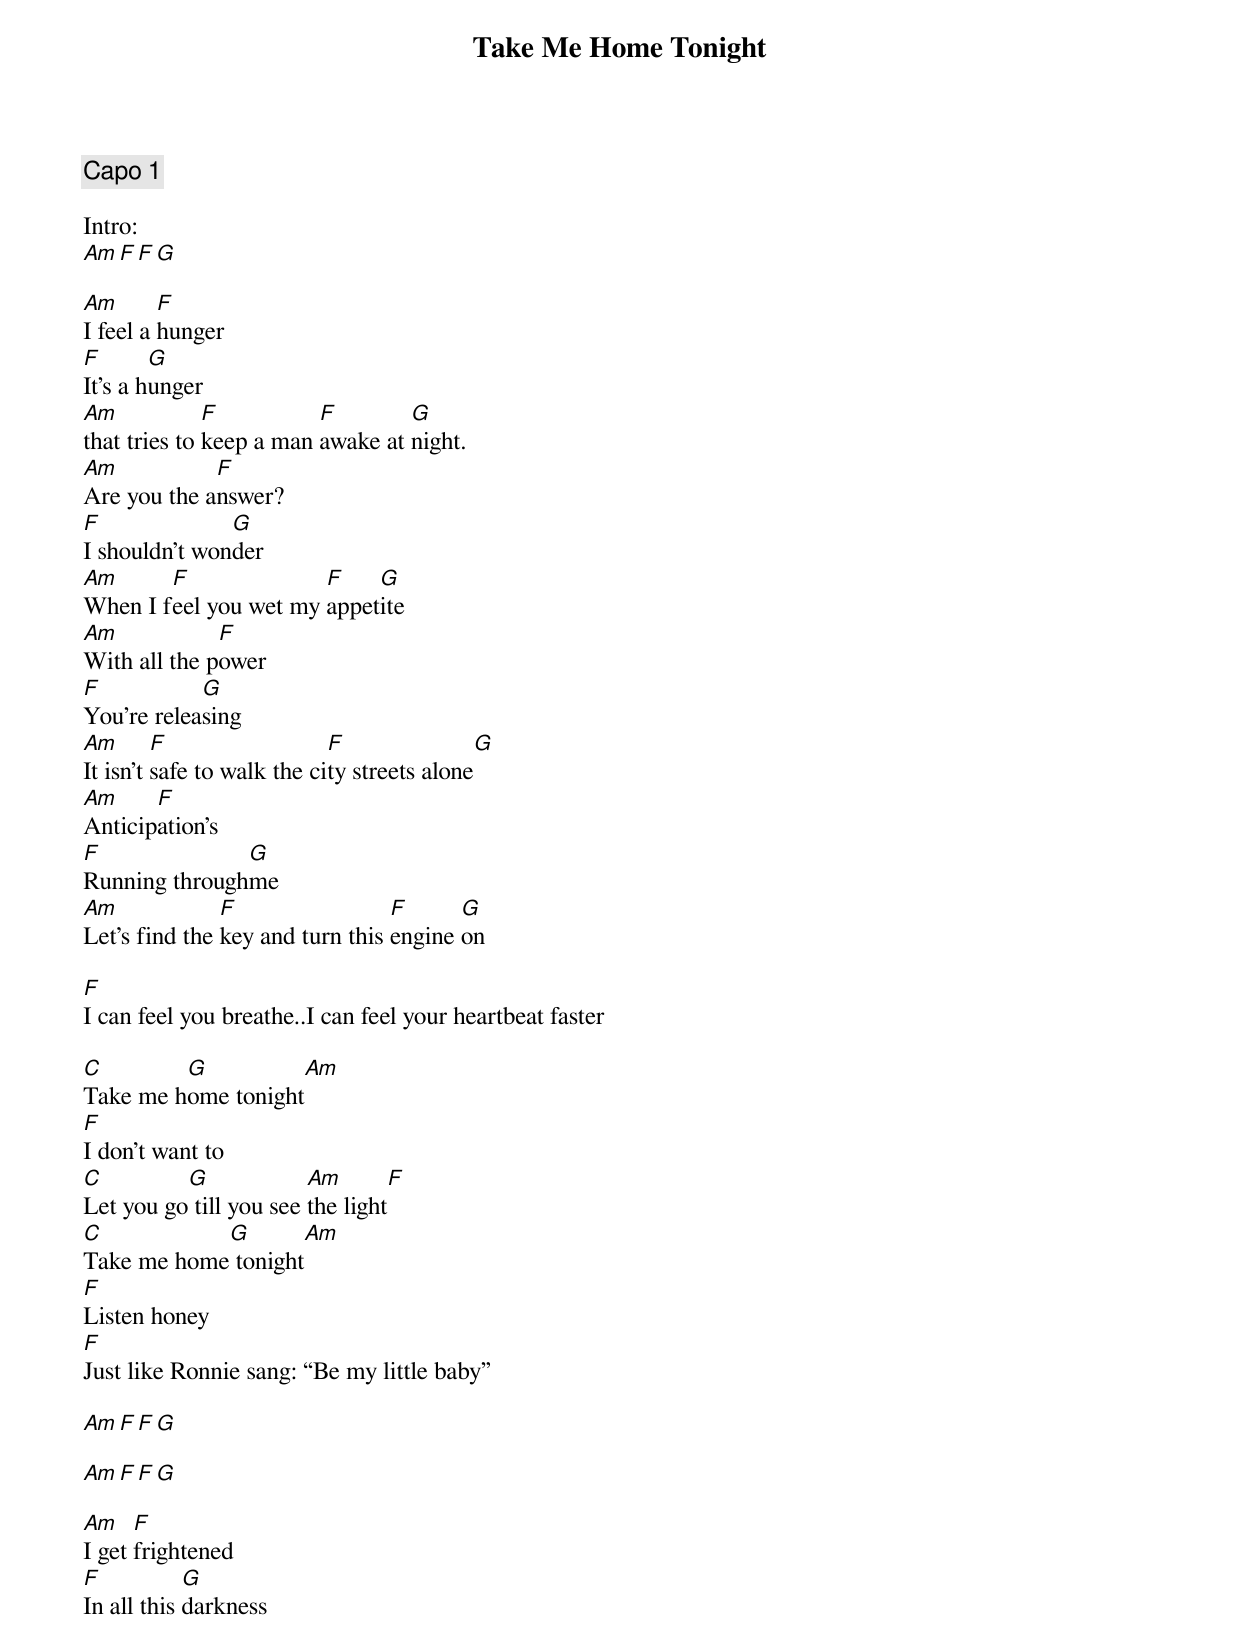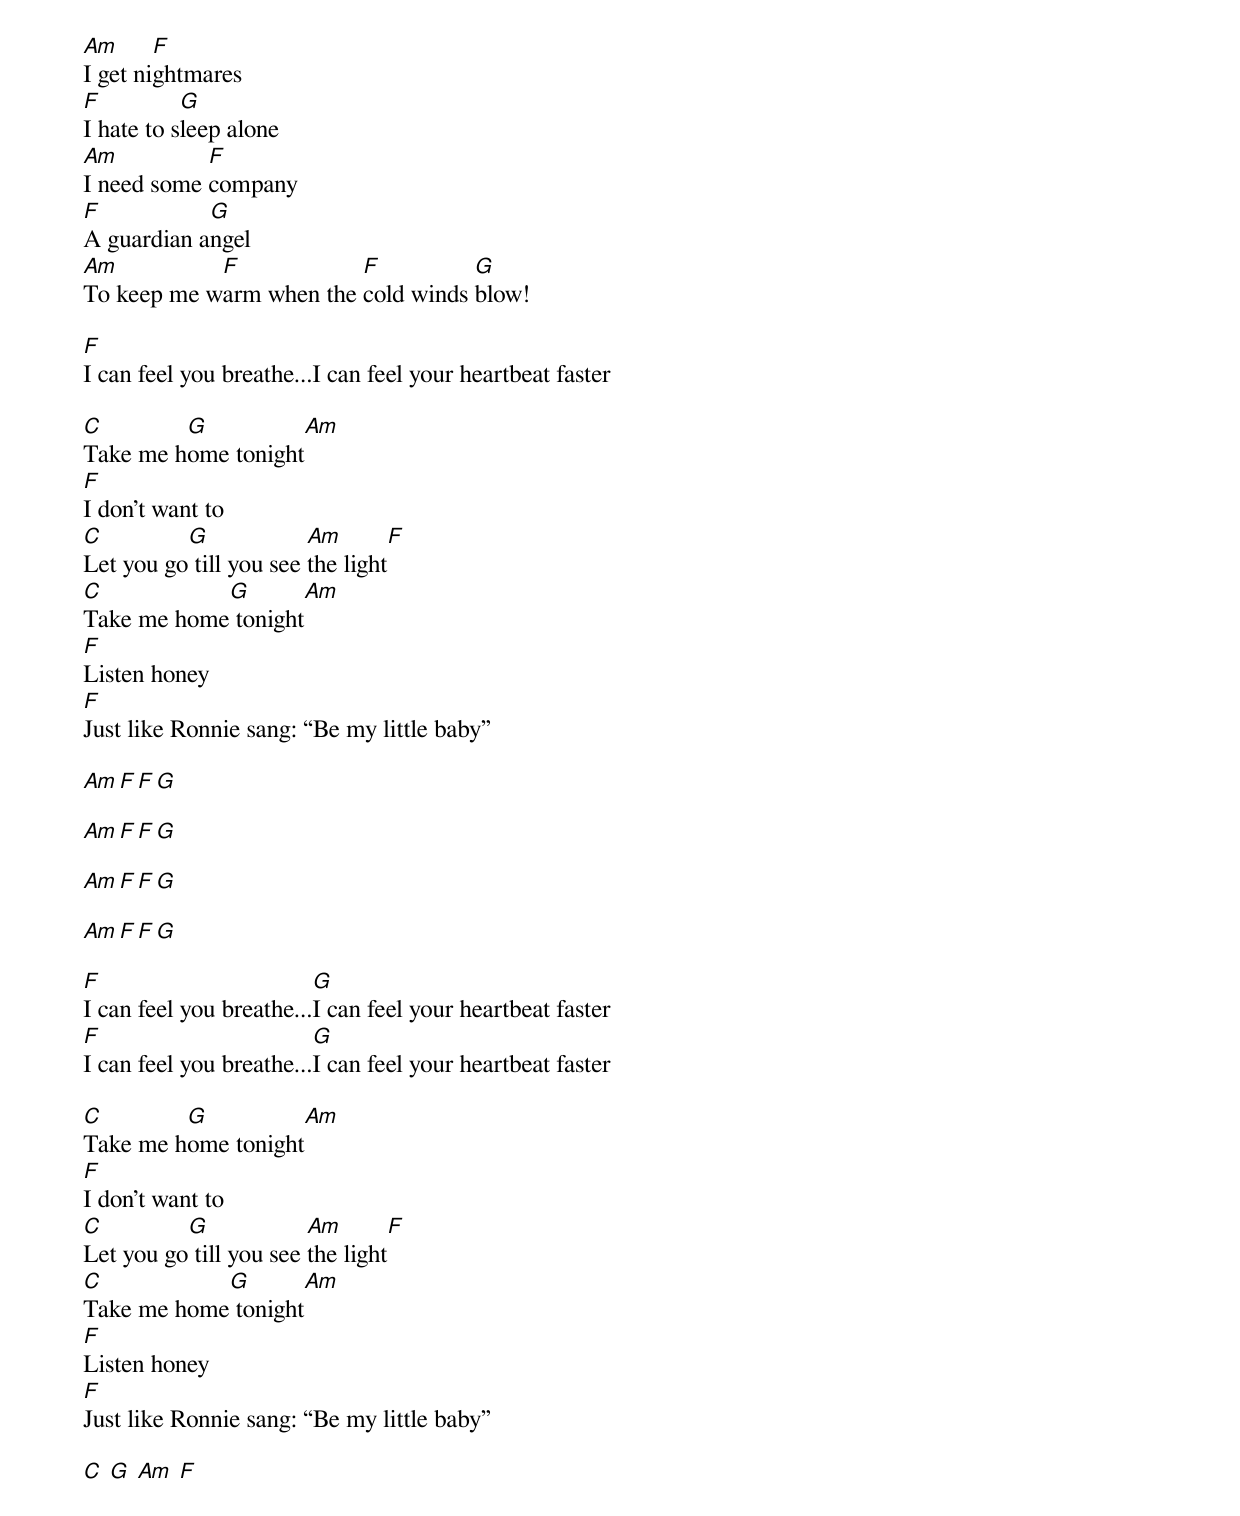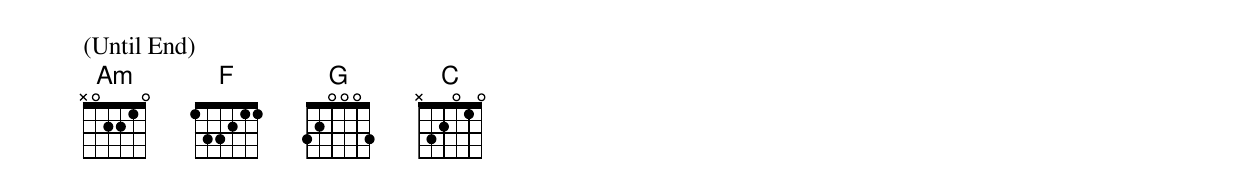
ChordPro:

{title:Take Me Home Tonight}
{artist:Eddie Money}
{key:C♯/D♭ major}
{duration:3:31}
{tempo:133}
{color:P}

{comment: Capo 1}

Intro:
[Am][F][F][G]

[Am]I feel a [F]hunger
[F]It's a h[G]unger
[Am]that tries to [F]keep a man [F]awake at [G]night.
[Am]Are you the a[F]nswer?
[F]I shouldn't won[G]der
[Am]When I f[F]eel you wet my [F]appet[G]ite
[Am]With all the p[F]ower
[F]You’re relea[G]sing
[Am]It isn't [F]safe to walk the ci[F]ty streets alone[G]
[Am]Anticip[F]ation’s
[F]Running through[G]me
[Am]Let's find the [F]key and turn this [F]engine [G]on

[F]I can feel you breathe..I can feel your heartbeat faster

[C]Take me h[G]ome tonight[Am]
[F]I don't want to
[C]Let you go[G] till you see [Am]the light[F]
[C]Take me home[G] tonight[Am]
[F]Listen honey
[F]Just like Ronnie sang: “Be my little baby”

[Am][F][F][G]

[Am][F][F][G]

[Am]I get [F]frightened
[F]In all this [G]darkness
[Am]I get ni[F]ghtmares
[F]I hate to s[G]leep alone
[Am]I need some [F]company
[F]A guardian a[G]ngel
[Am]To keep me w[F]arm when the [F]cold winds [G]blow!

[F]I can feel you breathe...I can feel your heartbeat faster

[C]Take me h[G]ome tonight[Am]
[F]I don't want to
[C]Let you go[G] till you see [Am]the light[F]
[C]Take me home[G] tonight[Am]
[F]Listen honey
[F]Just like Ronnie sang: “Be my little baby”

[Am][F][F][G]

[Am][F][F][G]

[Am][F][F][G]

[Am][F][F][G]

[F]I can feel you breathe...[G]I can feel your heartbeat faster
[F]I can feel you breathe...[G]I can feel your heartbeat faster

[C]Take me h[G]ome tonight[Am]
[F]I don't want to
[C]Let you go[G] till you see [Am]the light[F]
[C]Take me home[G] tonight[Am]
[F]Listen honey
[F]Just like Ronnie sang: “Be my little baby”

[C  G  Am  F]

(Until End)
